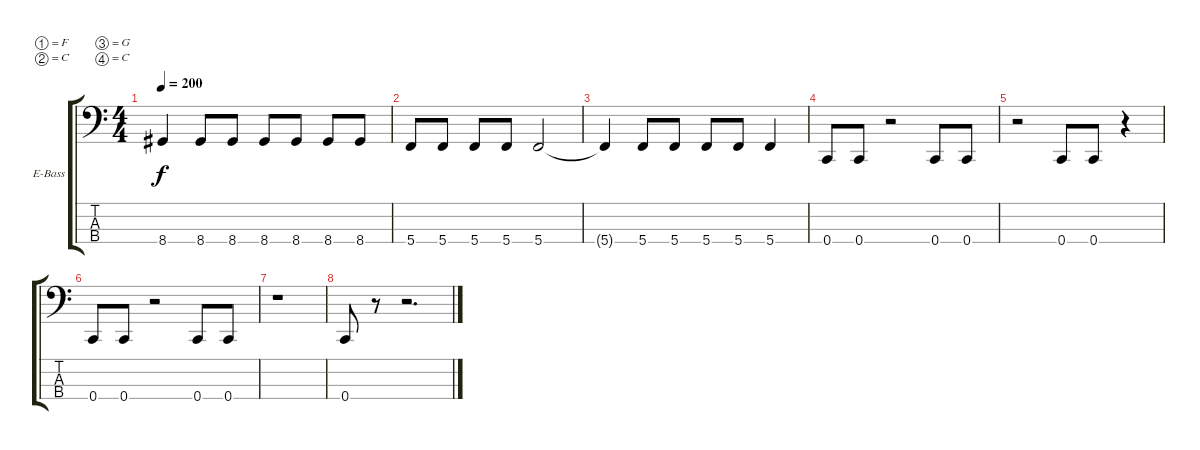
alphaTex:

\defaultSystemsLayout 4
\bracketExtendMode groupsimilarinstruments
\firstSystemTrackNameOrientation horizontal
\otherSystemsTrackNameOrientation horizontal
\track ("Electric Bass" "E-Bass") {instrument electricbassfinger}
\staff {score tabs}
\tuning (F2 C2 G1 C1)
\ts (4 4)
\tempo 200
\clef f4
\ks c
8.4{t}.4{dy f} 8.4.8 8.4.8 8.4.8 8.4.8 8.4.8 8.4.8 |
5.4.8 5.4.8 5.4.8 5.4.8 5.4.2 |
5.4{t}.4 5.4.8 5.4.8 5.4.8 5.4.8 5.4.4 |
0.4.8 0.4.8 r.2 0.4.8 0.4.8 |
r.2 0.4.8 0.4.8 r.4 |
0.4.8 0.4.8 r.2 0.4.8 0.4.8 |
r.1 |
0.4.8 r.8 r.2{d}
